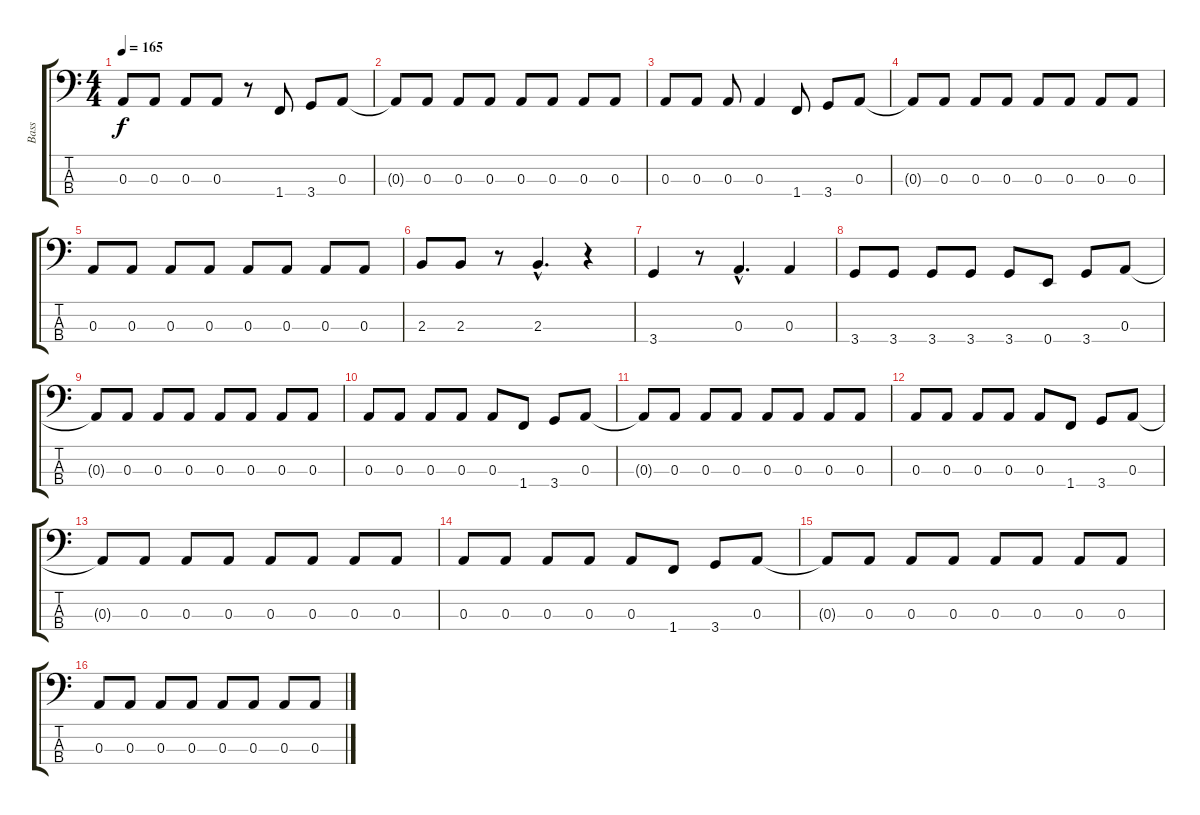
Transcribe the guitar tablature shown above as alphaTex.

\track ("Bass" "Bass") {instrument electricbassfinger}
\staff {score tabs}
\tuning (G2 D2 A1 E1) {hide}
\ts (4 4)
\tempo 165
\clef f4
\ks c
0.3.8{dy f} 0.3.8 0.3.8 0.3.8 r.8 1.4.8 3.4.8 0.3.8 |
0.3{t}.8 0.3.8 0.3.8 0.3.8 0.3.8 0.3.8 0.3.8 0.3.8 |
0.3.8 0.3.8 0.3.8 0.3.4 1.4.8 3.4.8 0.3.8 |
0.3{t}.8 0.3.8 0.3.8 0.3.8 0.3.8 0.3.8 0.3.8 0.3.8 |
0.3.8 0.3.8 0.3.8 0.3.8 0.3.8 0.3.8 0.3.8 0.3.8 |
2.3.8 2.3.8 r.8 2.3{hac}.4{d} r.4 |
3.4.4 r.8 0.3{hac}.4{d} 0.3.4 |
3.4.8 3.4.8 3.4.8 3.4.8 3.4.8 0.4.8 3.4.8 0.3.8 |
0.3{t}.8 0.3.8 0.3.8 0.3.8 0.3.8 0.3.8 0.3.8 0.3.8 |
0.3.8 0.3.8 0.3.8 0.3.8 0.3.8 1.4.8 3.4.8 0.3.8 |
0.3{t}.8 0.3.8 0.3.8 0.3.8 0.3.8 0.3.8 0.3.8 0.3.8 |
0.3.8 0.3.8 0.3.8 0.3.8 0.3.8 1.4.8 3.4.8 0.3.8 |
0.3{t}.8 0.3.8 0.3.8 0.3.8 0.3.8 0.3.8 0.3.8 0.3.8 |
0.3.8 0.3.8 0.3.8 0.3.8 0.3.8 1.4.8 3.4.8 0.3.8 |
0.3{t}.8 0.3.8 0.3.8 0.3.8 0.3.8 0.3.8 0.3.8 0.3.8 |
0.3.8 0.3.8 0.3.8 0.3.8 0.3.8 0.3.8 0.3.8 0.3.8
